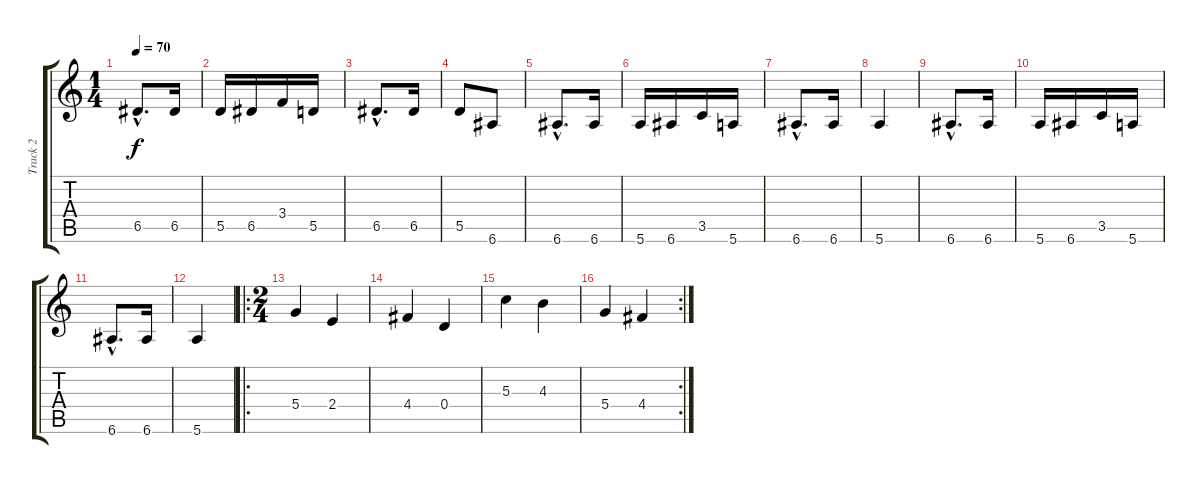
\track ("Track 2" "Track 2") {instrument distortionguitar}
\staff {score tabs}
\tuning (E4 B3 G3 D3 A2 E2) {hide}
\ts (1 4)
\tempo 70
\clef g2
\ks c
6.5{hac}.8{d dy f} 6.5.16 |
5.5.16 6.5.16 3.4.16 5.5.16 |
6.5{hac}.8{d} 6.5.16 |
5.5.8 6.6.8 |
6.6{hac}.8{d} 6.6.16 |
5.6.16 6.6.16 3.5.16 5.6.16 |
6.6{hac}.8{d} 6.6.16 |
5.6.4 |
6.6{hac}.8{d} 6.6.16 |
5.6.16 6.6.16 3.5.16 5.6.16 |
6.6{hac}.8{d} 6.6.16 |
5.6.4 |
\ro
\ts (2 4)
5.4.4 2.4.4 |
4.4.4 0.4.4 |
5.3.4 4.3.4 |
\rc 2
5.4.4 4.4.4
